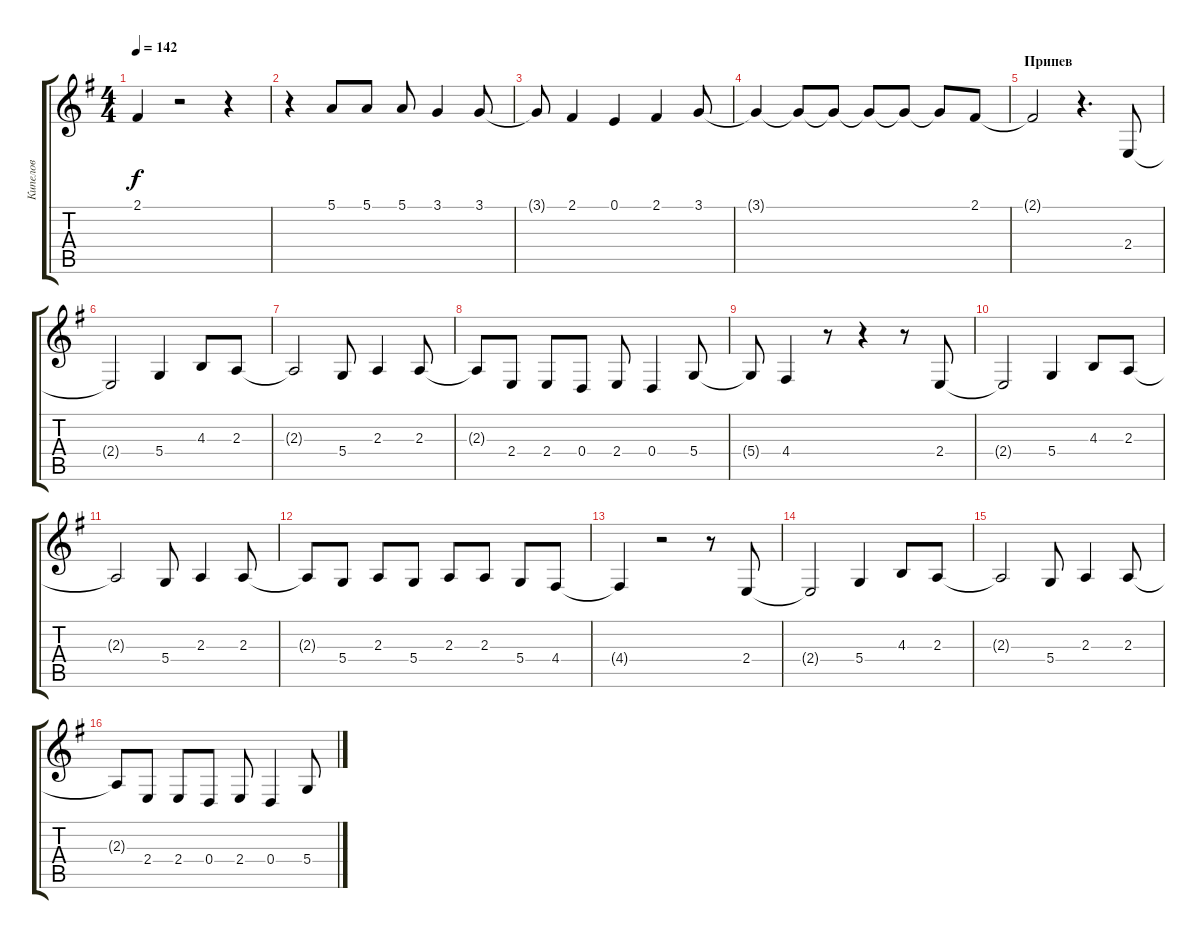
\track ("Кипелов" "Кипелов") {instrument flute}
\staff {score tabs}
\tuning (E4 B3 G3 D3 A2 E2) {hide}
\ts (4 4)
\tempo 142
\clef g2
\ks eminor
2.1{t}.4{dy f} r.2 r.4 |
r.4 5.1.8 5.1.8 5.1.8 3.1.4 3.1.8 |
3.1{t}.8 2.1.4 0.1.4 2.1.4 3.1.8 |
3.1{t}.4 3.1{t}.8 3.1{t}.8 3.1{t}.8 3.1{t}.8 3.1{t}.8 2.1.8 |
\section ("" "Припев")
2.1{t}.2 r.4{d} 2.4.8 |
2.4{t}.2 5.4.4 4.3.8 2.3.8 |
2.3{t}.2 5.4.8 2.3.4 2.3.8 |
2.3{t}.8 2.4.8 2.4.8 0.4.8 2.4.8 0.4.4 5.4.8 |
5.4{t}.8 4.4.4 r.8 r.4 r.8 2.4.8 |
2.4{t}.2 5.4.4 4.3.8 2.3.8 |
2.3{t}.2 5.4.8 2.3.4 2.3.8 |
2.3{t}.8 5.4.8 2.3.8 5.4.8 2.3.8 2.3.8 5.4.8 4.4.8 |
4.4{t}.4 r.2 r.8 2.4.8 |
2.4{t}.2 5.4.4 4.3.8 2.3.8 |
2.3{t}.2 5.4.8 2.3.4 2.3.8 |
2.3{t}.8 2.4.8 2.4.8 0.4.8 2.4.8 0.4.4 5.4.8
